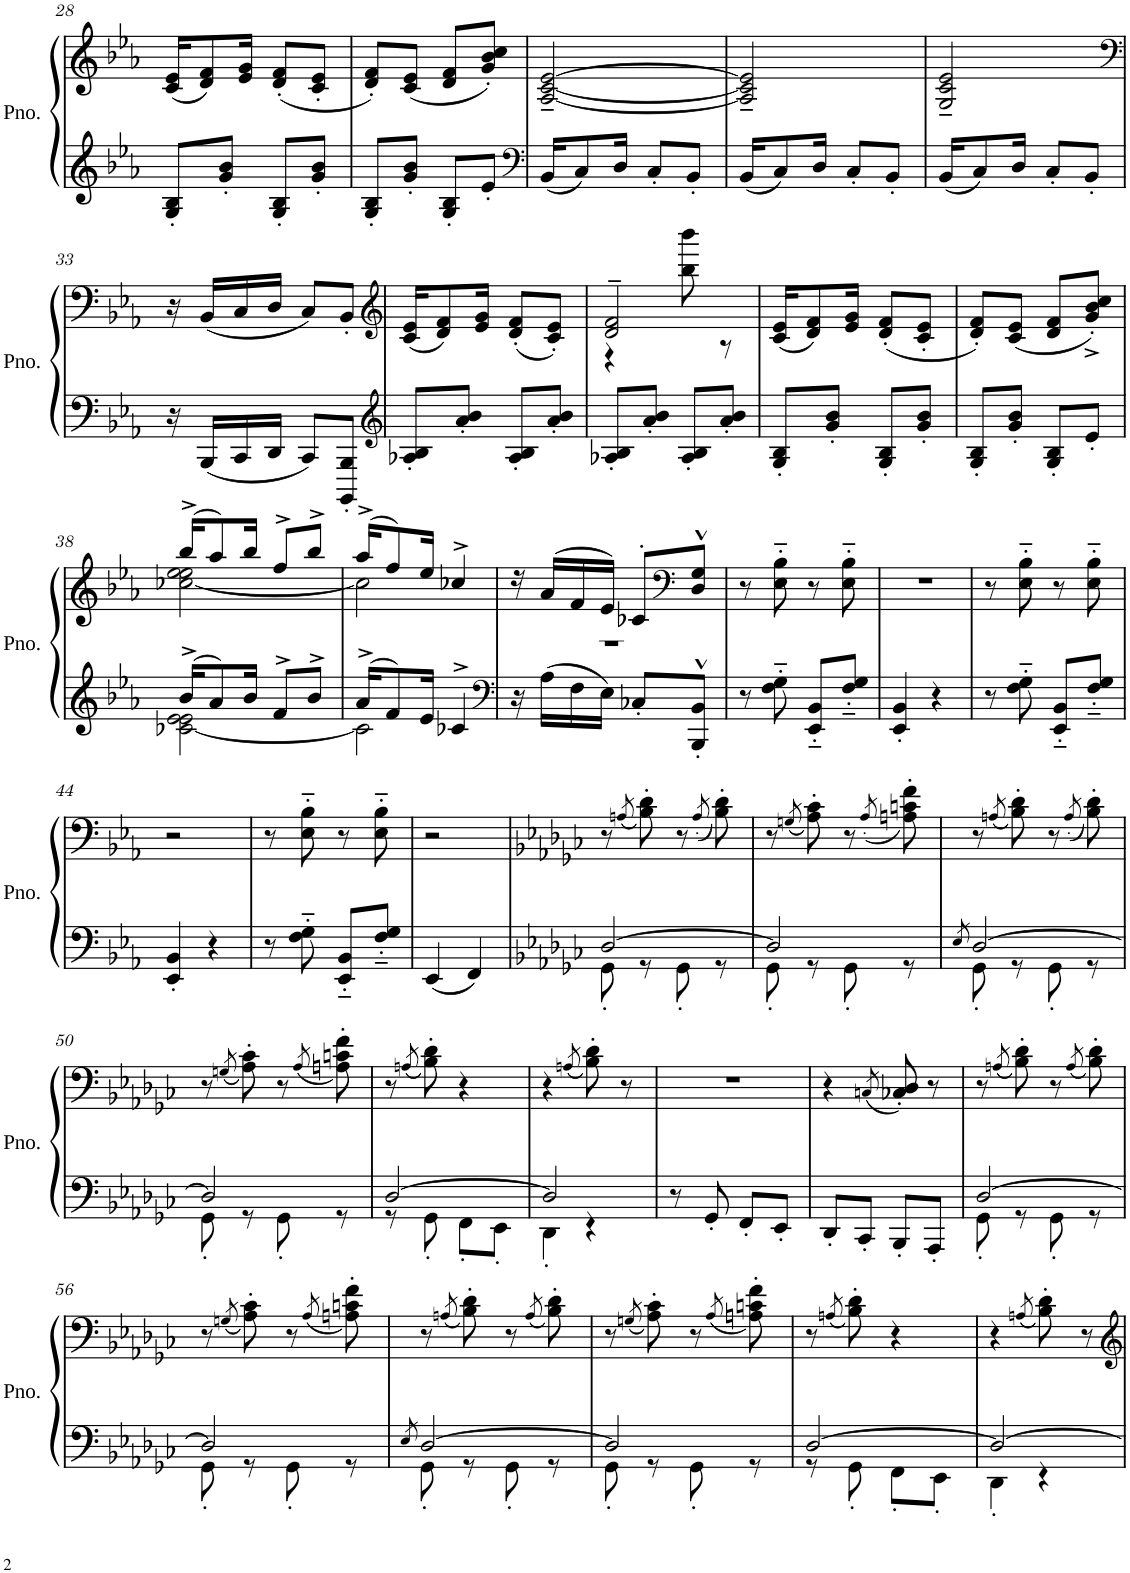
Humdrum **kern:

**kern	**kern
*part1	*part1
*staff2	*staff1
*I"Piano	*
*I'Pno.	*
!!LO:PB:g=z
*clefG2	*clefG2
*k[b-e-a-]	*k[b-e-a-]
*M2/4	*M2/4
=28	=28
8G/' 8B-/'L	(16c/ 16e-/KL
.	8d/ 8f/)
8g/' 8b-/'J	.
.	16e-/ 16g/Jk
8G/' 8B-/'L	(8d/' 8f/'L
8g/' 8b-/'J	8c/' 8e-/'J
=29	=29
8G/' 8B-/'L	8d/' 8f/'L)
8g/' 8b-/'J	(8c/ 8e-/J
8G/' 8B-/'L	8d/ 8f/L
8e-'/J	8g/' 8b-/' 8cc/'J)
=30	=30
*clefF4	*
16BB-/KL	[2A-/~ [2c/~ [2e-/~
8C/	.
16D/Jk	.
8C'/L	.
8BB-'/J	.
=31	=31
16BB-/KL	2A-/]~ 2c/]~ 2e-/]~
8C/	.
16D/Jk	.
8C'/L	.
8BB-'/J	.
=32	=32
16BB-/KL	2G/~ 2c/~ 2e-/~
8C/	.
16D/Jk	.
8C'/L	.
8BB-'/J	.
!!LO:LB:g=z
=33	=33
*	*clefF4
16r	16r
16BBB-/LL	(16BB-/LL
16CC/	16C/
16DD/JJ	16D/JJ
8CC/L	8C/L)
8BBBB-/' 8BBB-/'J	8BB-'/J
=34	=34
*clefG2	*clefG2
8A-X/' 8B-/'L	(16c/ 16e-/KL
.	8d/ 8f/)
8a-/' 8b-/'J	.
.	16e-/ 16g/Jk
8A-/' 8B-/'L	(8d/' 8f/'L
8a-/' 8b-/'J	8c/' 8e-/'J)
=35	=35
*	*^
8A-X/' 8B-/'L	2d/~ 2f/~	4r
8a-/' 8b-/'J	.	.
8A-/' 8B-/'L	.	8bb-\ 8bbb-\
8a-/' 8b-/'J	.	8r
*	*v	*v
=36	=36
8G/' 8B-/'L	(16c/ 16e-/KL
.	8d/ 8f/)
8g/' 8b-/'J	.
.	16e-/ 16g/Jk
8G/' 8B-/'L	(8d/' 8f/'L
8g/' 8b-/'J	8c/' 8e-/'J
=37	=37
8G/' 8B-/'L	8d/' 8f/'L)
8g/' 8b-/'J	(8c/ 8e-/J
8G/' 8B-/'L	8d/ 8f/L
8e-'/J	8g/'^ 8b-/'^ 8cc/'^J)
!!LO:LB:g=z
=38	=38
*^	*^
16b-^/KL	[2c-X\ 2e-\ 2e-\	(16bb-^/KL	[2cc-X\ 2ee-\ 2ee-\
8a-/	.	8aa-/)	.
16b-/Jk	.	16bb-/Jk	.
8f^/L	.	8ff^/L	.
8b-^/J	.	8bb-^/J	.
=39	=39	=39	=39
16a-^/KL	2c-\]	(16aa-^/KL	2cc-\]
8f/	.	8ff/)	.
16e-/Jk	.	16ee-/Jk	.
4c-X^/	.	4cc-X^/	.
*v	*v	*	*
=40	=40	=40
*clefF4	*	*
16r	16r	2r
16A-\LL	(16a-/LL	.
16F\	16f/	.
16E-\JJ	16e-/JJ)	.
8C-X'/L	8c-X'/L	.
*	*clefF4	*
8BBB-/'^^ 8BB-/'^^J	8D/'^^ 8G/'^^J	.
*	*v	*v
=41	=41
8r	8r
8F\'~ 8G\'~	8E-\'~ 8B-\'~
8EE-/'~ 8BB-/'~L	8r
8F/'~ 8G/'~J	8E-\'~ 8B-\'~
=42	=42
4EE-/' 4BB-/'	2r
4r	.
=43	=43
8r	8r
8F\'~ 8G\'~	8E-\'~ 8B-\'~
8EE-/'~ 8BB-/'~L	8r
8F/'~ 8G/'~J	8E-\'~ 8B-\'~
!!LO:LB:g=z
=44	=44
4EE-/' 4BB-/'	2r
4r	.
=45	=45
8r	8r
8F\'~ 8G\'~	8E-\'~ 8B-\'~
8EE-/'~ 8BB-/'~L	8r
8F/'~ 8G/'~J	8E-\'~ 8B-\'~
=46	=46
4EE-/	2r
4FF/	.
=47	=47
*k[b-e-a-d-g-c-]	*k[b-e-a-d-g-c-]
*^	*
[2D-/	8GG-'\	8r
.	.	(8qAn/
.	8r	8B-\' 8d-\')
.	8GG-'\	8r
.	.	(8qA'/
.	8r	8B-\' 8d-\')
=48	=48	=48
2D-/]	8GG-'\	8r
.	.	(8qGn/
.	8r	8A-\' 8c-\')
.	8GG-'\	8r
.	.	(8qA-'/
.	8r	8An\' 8cn\' 8f\')
=49	=49	=49
8qE-/	.	.
[2D-/	8GG-'\	8r
.	.	(8qAn/
.	8r	8B-\' 8d-\')
.	8GG-'\	8r
.	.	(8qA'/
.	8r	8B-\' 8d-\')
!!LO:LB:g=z
=50	=50	=50
2D-/]	8GG-'\	8r
.	.	(8qGn/
.	8r	8A-\' 8c-\')
.	8GG-'\	8r
.	.	(8qA-/
.	8r	8An\' 8cn\' 8f\')
=51	=51	=51
[2D-/	8r	8r
.	.	(8qAn/
.	8GG-'\	8B-\' 8d-\')
.	8FF'\L	4r
.	8EE-'\J	.
=52	=52	=52
2D-/]	4DD-'\	4r
.	.	(8qAn/
.	4r	8B-\' 8d-\')
.	.	8r
*v	*v	*
=53	=53
8r	2r
8GG-'/	.
8FF'/L	.
8EE-'/J	.
=54	=54
8DD-'/L	4r
8CC-'/J	.
.	(8qCn/
8BBB-'/L	8C-X/' 8D-/')
8AAA-'/J	8r
=55	=55
*^	*
[2D-/	8GG-'\	8r
.	.	(8qAn/
.	8r	8B-\' 8d-\')
.	8GG-'\	8r
.	.	(8qA/
.	8r	8B-\' 8d-\')
!!LO:LB:g=z
=56	=56	=56
2D-/]	8GG-'\	8r
.	.	(8qGn/
.	8r	8A-\' 8c-\')
.	8GG-'\	8r
.	.	(8qA-/
.	8r	8An\' 8cn\' 8f\')
=57	=57	=57
8qE-/	.	.
[2D-/	8GG-'\	8r
.	.	(8qAn/
.	8r	8B-\' 8d-\')
.	8GG-'\	8r
.	.	(8qA/
.	8r	8B-\' 8d-\')
=58	=58	=58
2D-/]	8GG-'\	8r
.	.	(8qGn/
.	8r	8A-\' 8c-\')
.	8GG-'\	8r
.	.	(8qA-/
.	8r	8An\' 8cn\' 8f\')
=59	=59	=59
[2D-/	8r	8r
.	.	(8qAn/
.	8GG-'\	8B-\' 8d-\')
.	8FF'\L	4r
.	8EE-'\J	.
=60	=60	=60
2D-/_	4DD-'\	4r
.	.	(8qAn/
.	4r	8B-\' 8d-\')
.	.	8r
*v	*v	*
=	=
*-	*-
